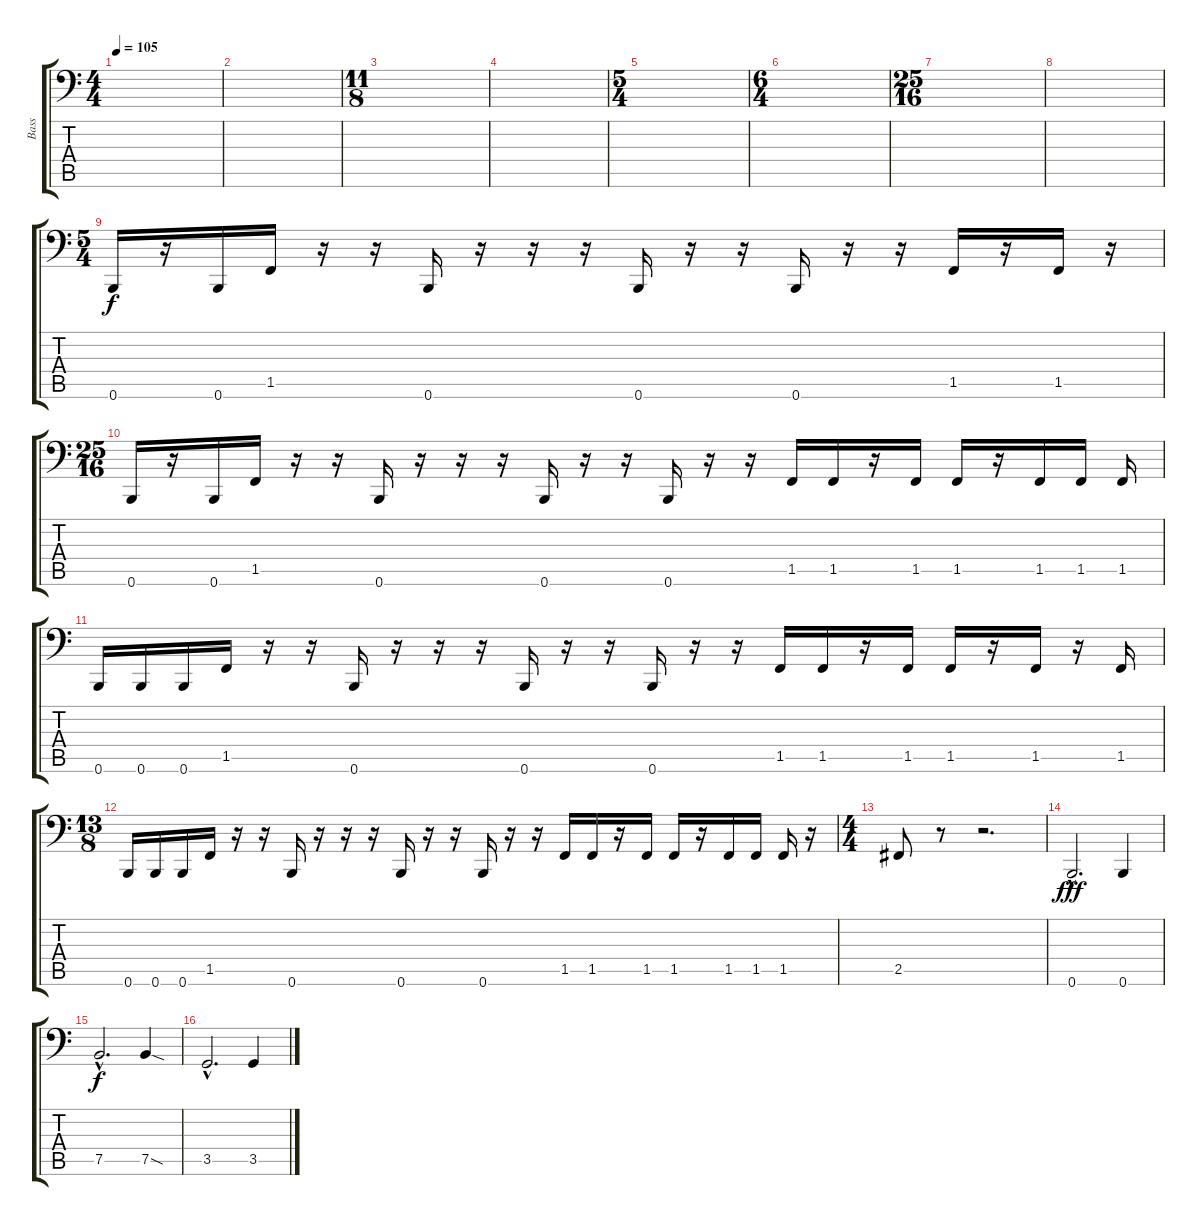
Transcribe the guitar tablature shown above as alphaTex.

\track ("Bass" "Bass") {instrument electricbassfinger}
\staff {score tabs}
\tuning (C3 G2 D2 A1 E1 B0) {hide}
\ts (4 4)
\tempo 105
\clef f4
\ks c
|
|
\ts (11 8)
|
|
\ts (5 4)
|
\ts (6 4)
|
\ts (25 16)
|
|
\ts (5 4)
0.6.16 r.16 0.6.16 1.5.16 r.16 r.16 0.6.16 r.16 r.16 r.16 0.6.16 r.16 r.16 0.6.16 r.16 r.16 1.5.16 r.16 1.5.16 r.16 |
\ts (25 16)
0.6.16 r.16 0.6.16 1.5.16 r.16 r.16 0.6.16 r.16 r.16 r.16 0.6.16 r.16 r.16 0.6.16 r.16 r.16 1.5.16 1.5.16 r.16 1.5.16 1.5.16 r.16 1.5.16 1.5.16 1.5.16 |
0.6.16 0.6.16 0.6.16 1.5.16 r.16 r.16 0.6.16 r.16 r.16 r.16 0.6.16 r.16 r.16 0.6.16 r.16 r.16 1.5.16 1.5.16 r.16 1.5.16 1.5.16 r.16 1.5.16 r.16 1.5.16 |
\ts (13 8)
0.6.16 0.6.16 0.6.16 1.5.16 r.16 r.16 0.6.16 r.16 r.16 r.16 0.6.16 r.16 r.16 0.6.16 r.16 r.16 1.5.16 1.5.16 r.16 1.5.16 1.5.16 r.16 1.5.16 1.5.16 1.5.16 r.16 |
\ts (4 4)
2.5.8 r.8 r.2{d} |
0.6{hac}.2{d dy fff} 0.6.4 |
7.5{hac}.2{d dy f} 7.5{sod}.4 |
3.5{hac}.2{d} 3.5.4
